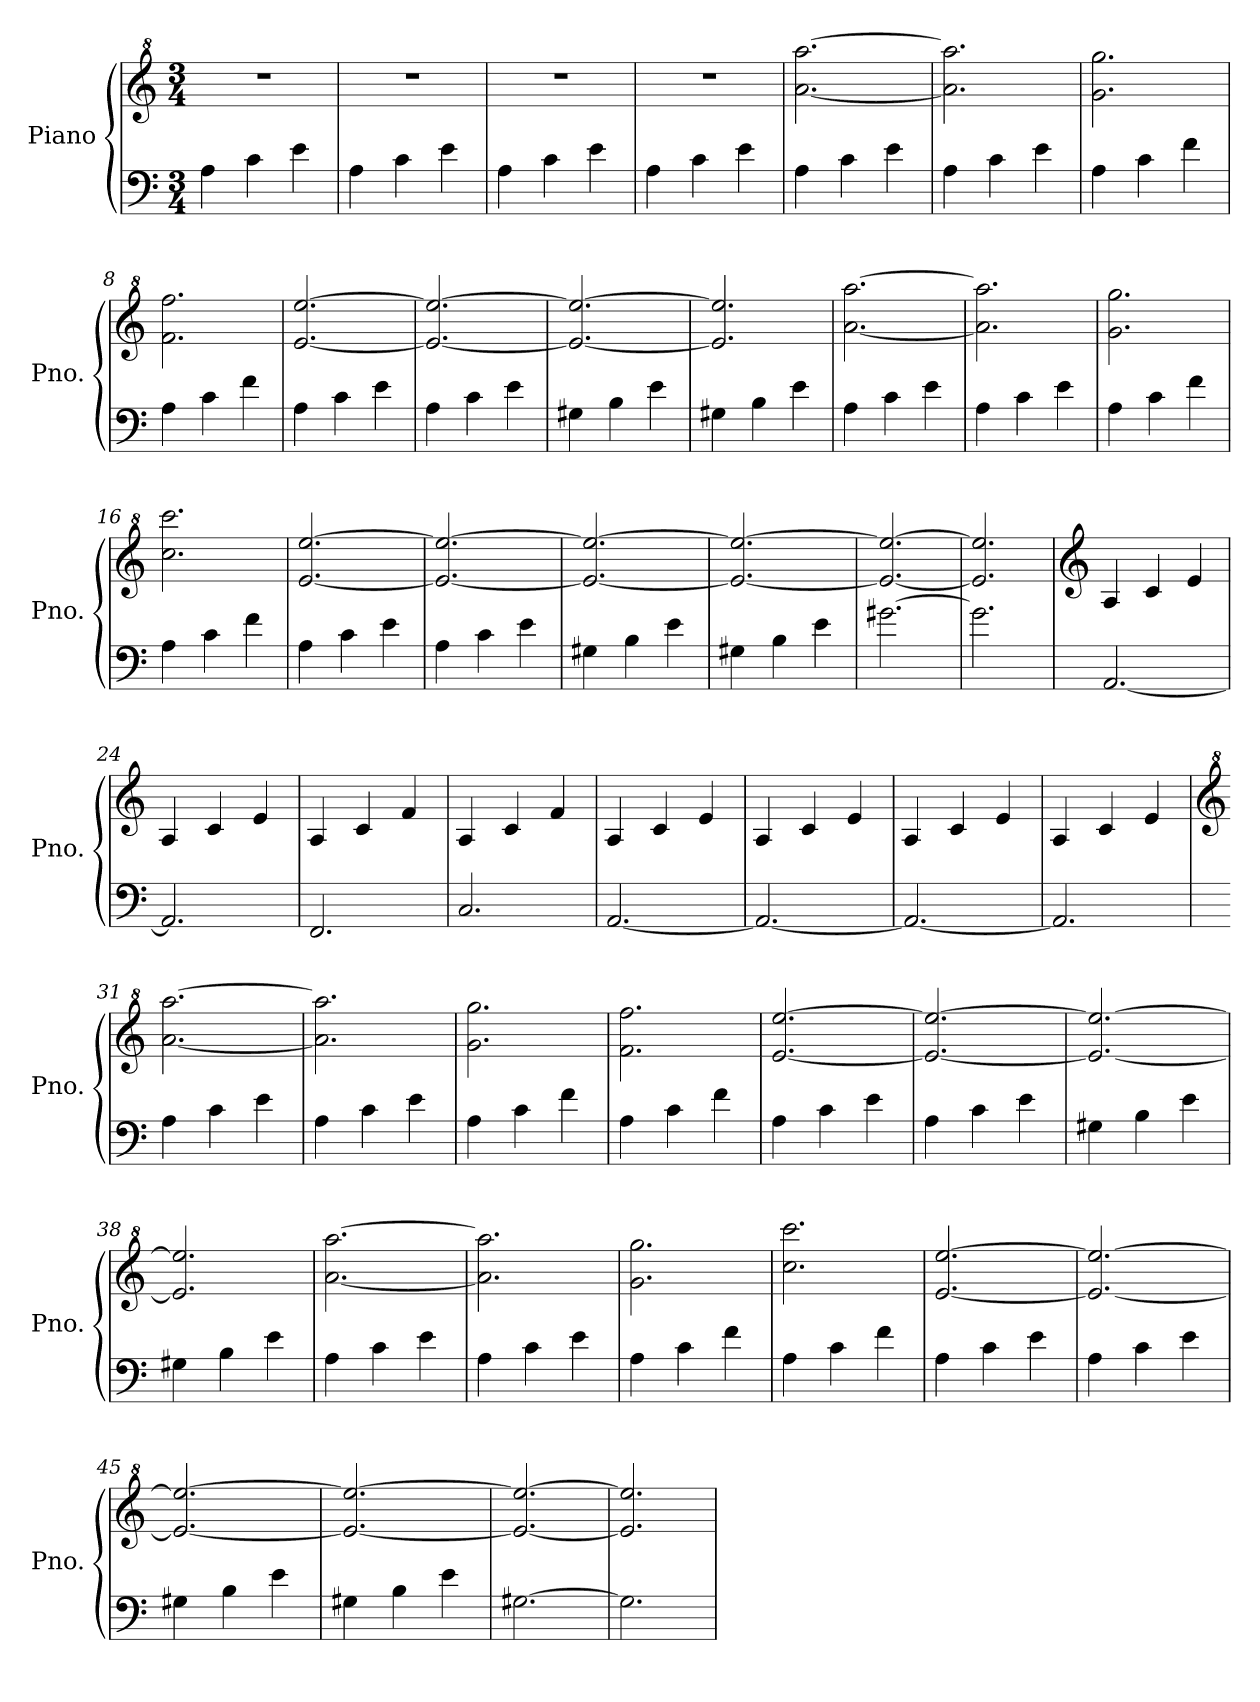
**kern	**kern
*part1	*part1
*staff2	*staff1
*I"Piano	*
*I'Pno.	*
*clefF4	*clefG^2
*k[]	*k[]
*M3/4	*M3/4
=1	=1
4A\	2.r
4c\	.
4e\	.
=2	=2
4A\	2.r
4c\	.
4e\	.
=3	=3
4A\	2.r
4c\	.
4e\	.
=4	=4
4A\	2.r
4c\	.
4e\	.
=5	=5
4A\	[2.aa\ [2.aaa\
4c\	.
4e\	.
=6	=6
4A\	2.aa\] 2.aaa\]
4c\	.
4e\	.
=7	=7
4A\	2.gg\ 2.ggg\
4c\	.
4f\	.
=8	=8
4A\	2.ff\ 2.fff\
4c\	.
4f\	.
=9	=9
4A\	[2.ee/ [2.eee/
4c\	.
4e\	.
=10	=10
4A\	2.ee/_ 2.eee/_
4c\	.
4e\	.
!!LO:LB:g=z
=11	=11
4G#X\	2.ee/_ 2.eee/_
4B\	.
4e\	.
=12	=12
4G#X\	2.ee/] 2.eee/]
4B\	.
4e\	.
=13	=13
4A\	[2.aa\ [2.aaa\
4c\	.
4e\	.
=14	=14
4A\	2.aa\] 2.aaa\]
4c\	.
4e\	.
=15	=15
4A\	2.gg\ 2.ggg\
4c\	.
4f\	.
=16	=16
4A\	2.ccc\ 2.cccc\
4c\	.
4f\	.
=17	=17
4A\	[2.ee/ [2.eee/
4c\	.
4e\	.
=18	=18
4A\	2.ee/_ 2.eee/_
4c\	.
4e\	.
=19	=19
4G#X<\	2.ee/_ 2.eee/_
4B<\	.
4e<\	.
=20	=20
4G#X<\	2.ee/_ 2.eee/_
4B\	.
4e<\	.
!!LO:LB:g=z
=21	=21
[2.g#X<\	2.ee/_ 2.eee/_
=22	=22
2.g#\]	2.ee/] 2.eee/]
=23	=23
*	*clefG2
[2.AA/	4A/
.	4c/
.	4e/
=24	=24
2.AA/]	4A/
.	4c/
.	4e/
=25	=25
2.FF/	4A/
.	4c/
.	4f/
=26	=26
2.C/	4A/
.	4c/
.	4f/
=27	=27
[2.AA/	4A/
.	4c/
.	4e/
=28	=28
2.AA/_	4A/
.	4c/
.	4e/
=29	=29
2.AA/_	4A/
.	4c/
.	4e/
=30	=30
2.AA/]	4A/
.	4c/
.	4e/
!!LO:LB:g=z
=31	=31
*	*clefG^2
4A\	[2.aa\ [2.aaa\
4c\	.
4e\	.
!!LO:LB:g=z
=32	=32
4A\	2.aa\] 2.aaa\]
4c\	.
4e\	.
=33	=33
4A\	2.gg\ 2.ggg\
4c\	.
4f\	.
=34	=34
4A\	2.ff\ 2.fff\
4c\	.
4f\	.
=35	=35
4A\	[2.ee/ [2.eee/
4c\	.
4e\	.
=36	=36
4A\	2.ee/_ 2.eee/_
4c\	.
4e\	.
=37	=37
4G#X\	2.ee/_ 2.eee/_
4B\	.
4e\	.
=38	=38
4G#X\	2.ee/] 2.eee/]
4B\	.
4e\	.
=39	=39
4A\	[2.aa\ [2.aaa\
4c\	.
4e\	.
=40	=40
4A\	2.aa\] 2.aaa\]
4c\	.
4e\	.
=41	=41
4A\	2.gg\ 2.ggg\
4c\	.
4f\	.
!!LO:PB:g=z
=42	=42
4A\	2.ccc\ 2.cccc\
4c\	.
4f\	.
=43	=43
4A\	[2.ee/ [2.eee/
4c\	.
4e\	.
=44	=44
4A\	2.ee/_ 2.eee/_
4c\	.
4e\	.
=45	=45
4G#X\	2.ee/_ 2.eee/_
4B\	.
4e\	.
=46	=46
4G#X\	2.ee/_ 2.eee/_
4B\	.
4e\	.
=47	=47
[2.G#X\	2.ee/_ 2.eee/_
=48	=48
2.G#\]	2.ee/] 2.eee/]
=	=
*-	*-
